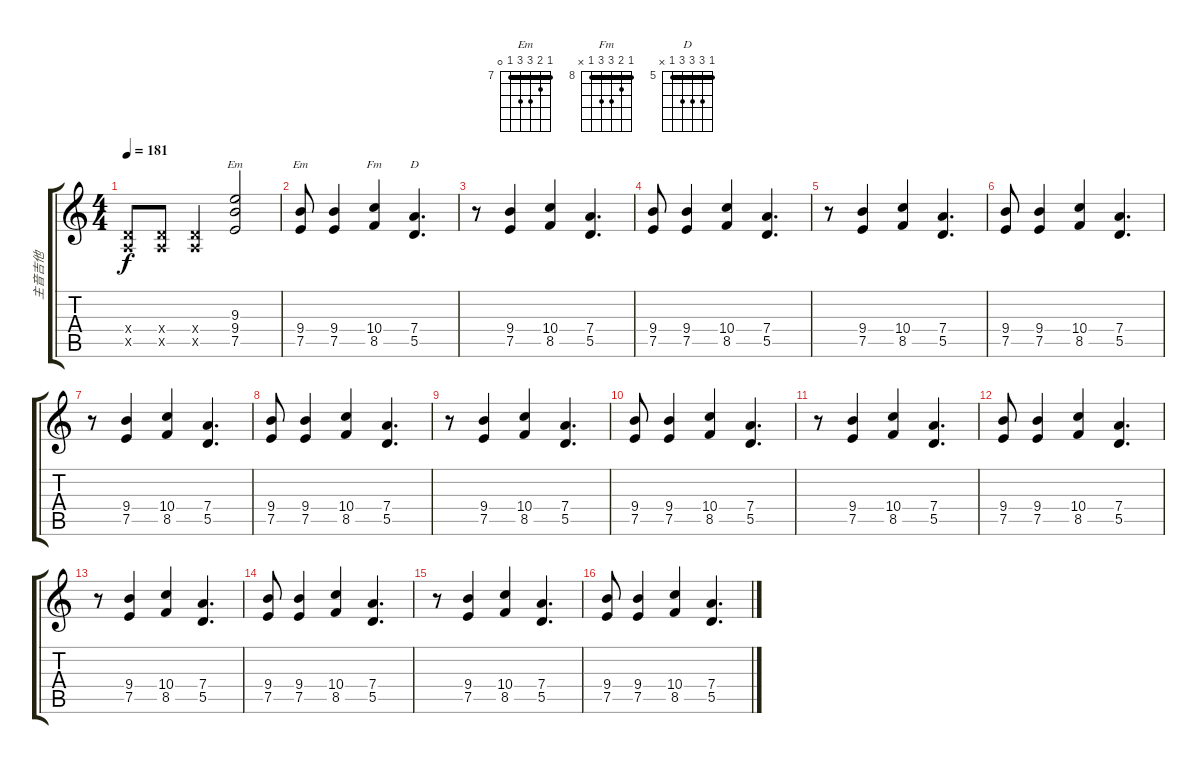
\track ("主音吉他" "主音吉他") {instrument overdrivenguitar}
\staff {score tabs}
\tuning (E4 B3 G3 D3 A2 E2) {hide}
\chord ("Em" 0 0 0 2 2 0)
\chord ("Em" 7 8 9 9 7 0) {firstfret 7 barre 7}
\chord ("Fm" 8 9 10 10 8 x) {firstfret 8 barre 8}
\chord ("D" 5 7 7 7 5 x) {firstfret 5 barre 5}
\ts (4 4)
\tempo 181
\clef g2
\ks c
(0.4{x} 0.5{x}).8{dy f} (0.4{x} 0.5{x}).8 (0.4{x} 0.5{x}).4 (9.3 9.4 7.5).2{ch "Em"} |
(9.4 7.5).8{ch "Em"} (9.4 7.5).4 (10.4 8.5).4{ch "Fm"} (7.4 5.5).4{d ch "D"} |
r.8 (9.4 7.5).4 (10.4 8.5).4 (7.4 5.5).4{d} |
(9.4 7.5).8 (9.4 7.5).4 (10.4 8.5).4 (7.4 5.5).4{d} |
r.8 (9.4 7.5).4 (10.4 8.5).4 (7.4 5.5).4{d} |
(9.4 7.5).8 (9.4 7.5).4 (10.4 8.5).4 (7.4 5.5).4{d} |
r.8 (9.4 7.5).4 (10.4 8.5).4 (7.4 5.5).4{d} |
(9.4 7.5).8 (9.4 7.5).4 (10.4 8.5).4 (7.4 5.5).4{d} |
r.8 (9.4 7.5).4 (10.4 8.5).4 (7.4 5.5).4{d} |
(9.4 7.5).8 (9.4 7.5).4 (10.4 8.5).4 (7.4 5.5).4{d} |
r.8 (9.4 7.5).4 (10.4 8.5).4 (7.4 5.5).4{d} |
(9.4 7.5).8 (9.4 7.5).4 (10.4 8.5).4 (7.4 5.5).4{d} |
r.8 (9.4 7.5).4 (10.4 8.5).4 (7.4 5.5).4{d} |
(9.4 7.5).8 (9.4 7.5).4 (10.4 8.5).4 (7.4 5.5).4{d} |
r.8 (9.4 7.5).4 (10.4 8.5).4 (7.4 5.5).4{d} |
(9.4 7.5).8 (9.4 7.5).4 (10.4 8.5).4 (7.4 5.5).4{d}
